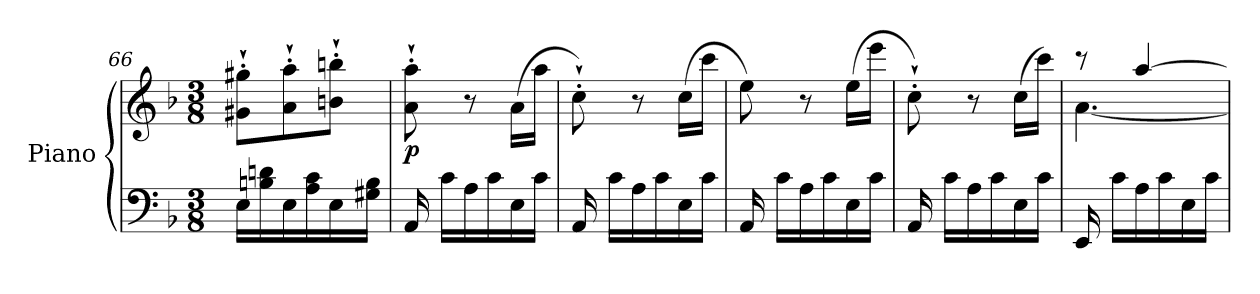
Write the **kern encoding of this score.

**kern	**kern	**dynam
*part1	*part1	*part1
*staff2	*staff1	*staff1/2
*I"Piano	*	*
*I'Pno	*	*
*clefF4	*clefG2	*
*k[b-]	*k[b-]	*
*M3/8	*M3/8	*
=66	=66	=66
16E\LL	8g#X\'` 8gg#X\'`L	.
16Bn\ 16dn\	.	.
16E\	8a\'` 8aa\'`	.
16A\ 16c\	.	.
16E\	8bn\'` 8bbn\'`J	.
16G#X\ 16B\JJ	.	.
=67	=67	=67
!	!	!LO:DY:b
16AA/	8a\'` 8aa\'`	p
16c\LL	.	.
16A\	8r	.
16c\	.	.
16E\	(>16a\LL	.
16c\JJ	16aa\JJ	.
=68	=68	=68
16AA/	8cc'`\)	.
16c\LL	.	.
16A\	8r	.
16c\	.	.
16E\	(>16cc\LL	.
16c\JJ	16ccc\JJ	.
=69	=69	=69
16AA/	8ee\)	.
16c\LL	.	.
16A\	8r	.
16c\	.	.
16E\	(>16ee\LL	.
16c\JJ	16eee\JJ	.
!!LO:LB:g=z
=70	=70	=70
16AA/	8cc'`\)	.
16c\LL	.	.
16A\	8r	.
16c\	.	.
16E\	(>16cc\LL	.
16c\JJ	16ccc\JJ)	.
=71	=71	=71
*	*^	*
!	!	!	!LO:DY:b
16EE/	8r	[4.a\	other-dynamics
16c\LL	.	.	.
16A\	[4aa/	.	.
16c\	.	.	.
16E\	.	.	.
16c\JJ	.	.	.
*	*v	*v	*
=	=	=
*-	*-	*-
